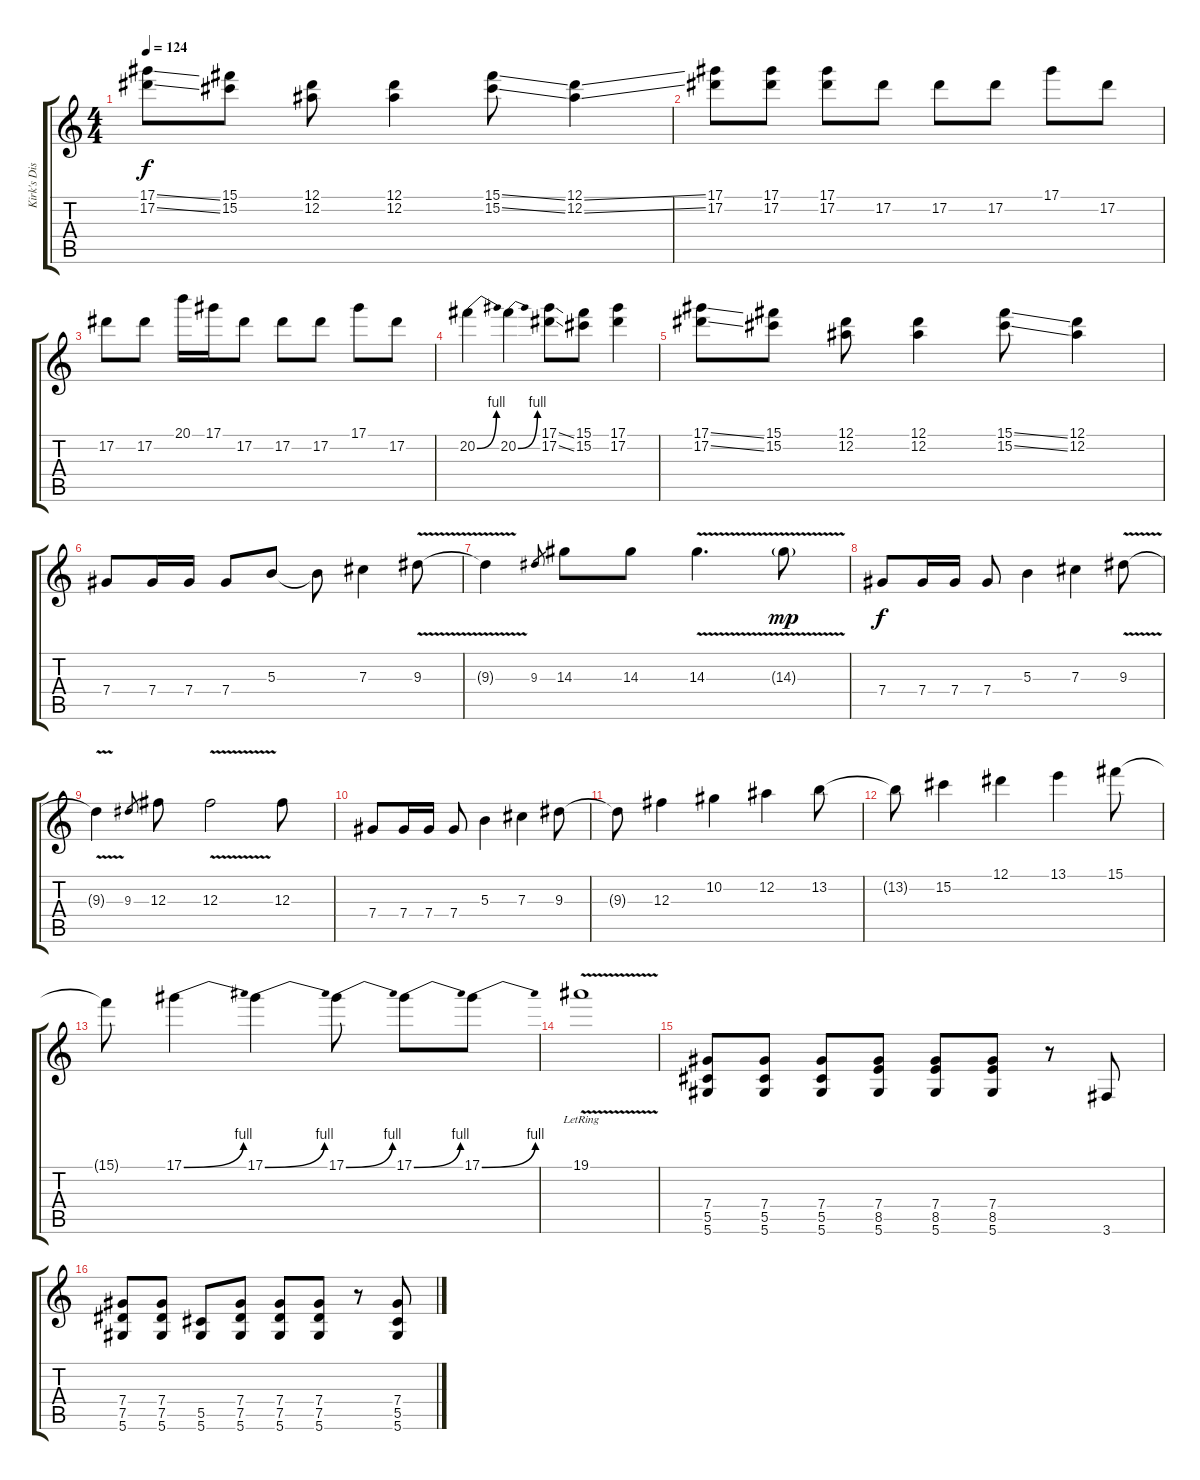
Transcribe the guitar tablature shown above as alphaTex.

\track ("Kirk's Distortion" "Kirk's Dis") {instrument distortionguitar}
\staff {score tabs}
\tuning (Eb4 Bb3 Gb3 Db3 Ab2 Eb2) {hide}
\ts (4 4)
\tempo 124
\clef g2
\ks c
(17.1{ss} 17.2{ss}).8{dy f} (15.1 15.2).8 (12.1 12.2).8 (12.1 12.2).4 (15.1{ss} 15.2{ss}).8 (12.1{ss} 12.2{ss}).4 |
(17.1 17.2).8 (17.1 17.2).8 (17.1 17.2).8 17.2.8 17.2.8 17.2.8 17.1.8 17.2.8 |
17.2.8 17.2.8 20.1.16 17.1.16 17.2.8 17.2.8 17.2.8 17.1.8 17.2.8 |
20.2{be (bend 0 0 60 4)}.4 20.2{be (bend 0 0 60 4)}.4 (17.1{ss} 17.2{ss}).8 (15.1 15.2).8 (17.1 17.2).4 |
(17.1{ss} 17.2{ss}).8 (15.1 15.2).8 (12.1 12.2).8 (12.1 12.2).4 (15.1{ss} 15.2{ss}).8 (12.1 12.2).4 |
7.4.8 7.4.16 7.4.16 7.4.8 5.3.8 5.3{t}.8 7.3.4 9.3{v}.8 |
9.3{v t}.4 9.3.8{gr} 14.3.8 14.3.8 14.3{v}.4{d} 14.3{v g}.8{dy mp} |
7.4.8{dy f} 7.4.16 7.4.16 7.4.8 5.3.4 7.3.4 9.3{v}.8 |
9.3{t}.4 9.3.8{gr} 12.3.8 12.3{v}.2 12.3.8 |
7.4.8 7.4.16 7.4.16 7.4.8 5.3.4 7.3.4 9.3.8 |
9.3{t}.8 12.3.4 10.2.4 12.2.4 13.2.8 |
13.2{t}.8 15.2.4 12.1.4 13.1.4 15.1.8 |
15.1{t}.8 17.1{be (bend 0 0 60 4)}.4 17.1{be (bend 0 0 60 4)}.4 17.1{be (bend 0 0 60 4)}.8 17.1{be (bend 0 0 60 4)}.8 17.1{be (bend 0 0 60 4)}.8 |
19.1{v lr}.1 |
(7.4 5.5 5.6).8 (7.4 5.5 5.6).8 (7.4 5.5 5.6).8 (7.4 8.5 5.6).8 (7.4 8.5 5.6).8 (7.4 8.5 5.6).8 r.8 3.6.8 |
(7.4 7.5 5.6).8 (7.4 7.5 5.6).8 (5.5 5.6).8 (7.4 7.5 5.6).8 (7.4 7.5 5.6).8 (7.4 7.5 5.6).8 r.8 (7.4 5.5 5.6).8
